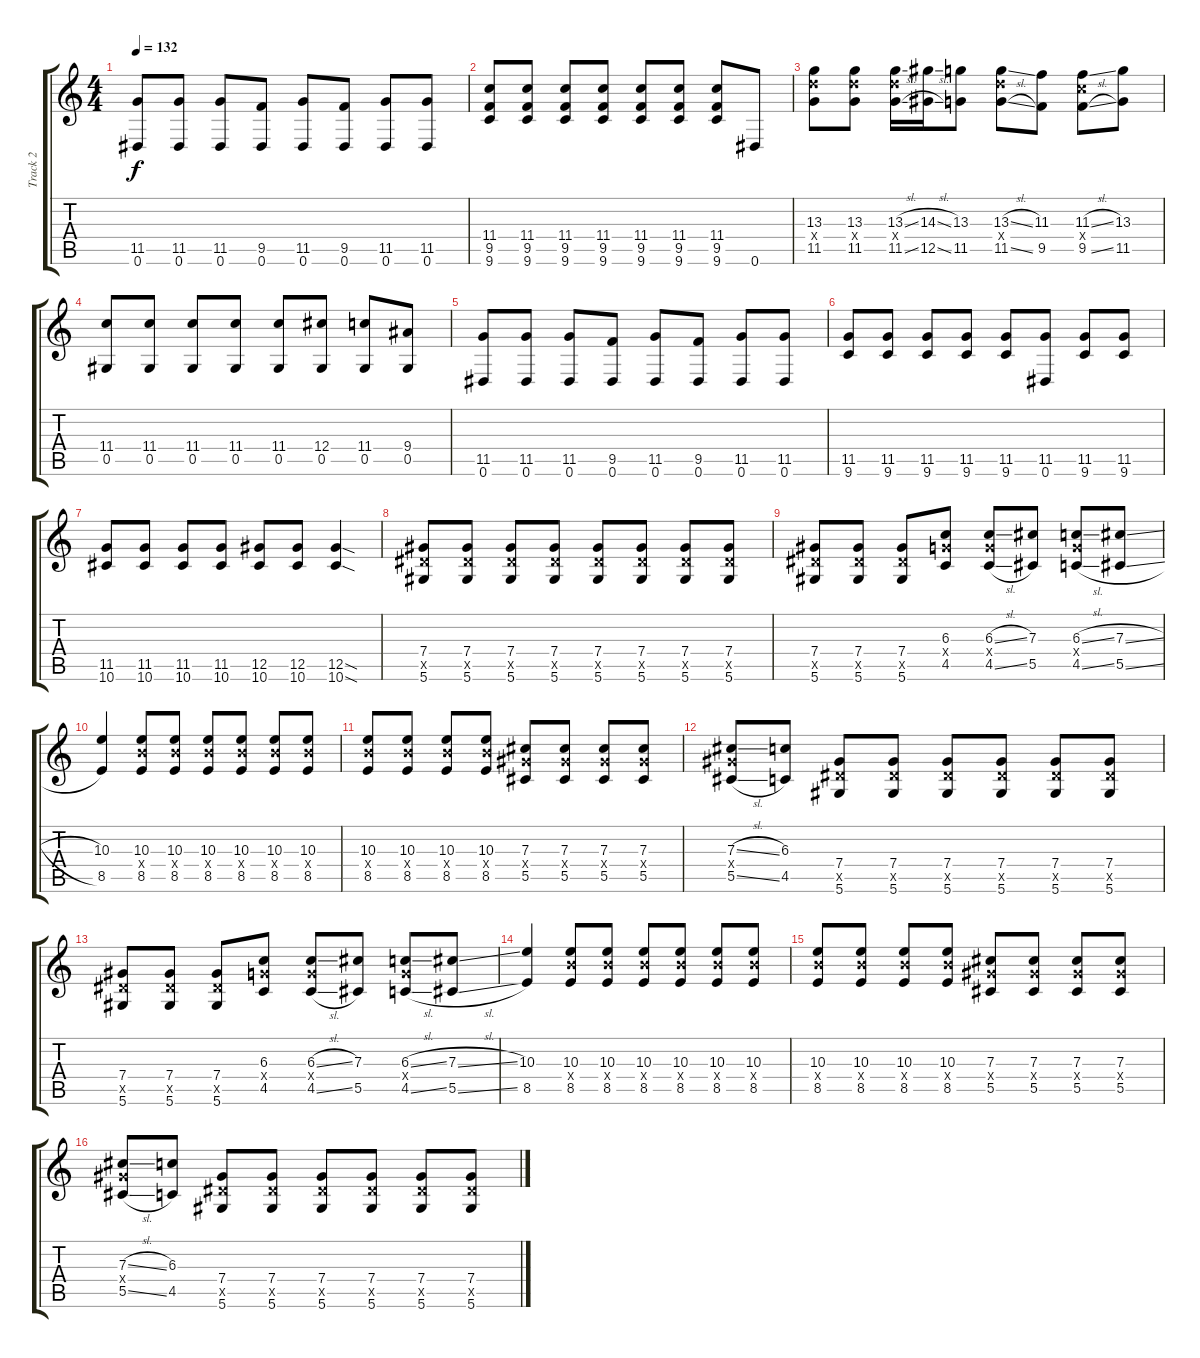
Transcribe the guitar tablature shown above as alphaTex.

\track ("Track 2" "Track 2") {instrument distortionguitar}
\staff {score tabs}
\tuning (Eb4 Bb3 Gb3 Db3 Ab2 Eb2) {hide}
\ts (4 4)
\tempo 132
\clef g2
\ks c
(11.5 0.6).8{dy f} (11.5 0.6).8 (11.5 0.6).8 (9.5 0.6).8 (11.5 0.6).8 (9.5 0.6).8 (11.5 0.6).8 (11.5 0.6).8 |
(11.4 9.5 9.6).8 (11.4 9.5 9.6).8 (11.4 9.5 9.6).8 (11.4 9.5 9.6).8 (11.4 9.5 9.6).8 (11.4 9.5 9.6).8 (11.4 9.5 9.6).8 0.6.8 |
(13.3 13.4{x} 11.5).8 (13.3 13.4{x} 11.5).8 (13.3{sl} 13.4{x} 11.5{sl}).16 (14.3{sl} 12.5{sl}).16 (13.3 11.5).8 (13.3{sl} 13.4{x} 11.5{sl}).8 (11.3 9.5).8 (11.3{sl} 11.4{x} 9.5{sl}).8 (13.3 11.5).8 |
(11.4 0.5).8 (11.4 0.5).8 (11.4 0.5).8 (11.4 0.5).8 (11.4 0.5).8 (12.4 0.5).8 (11.4 0.5).8 (9.4 0.5).8 |
(11.5 0.6).8 (11.5 0.6).8 (11.5 0.6).8 (9.5 0.6).8 (11.5 0.6).8 (9.5 0.6).8 (11.5 0.6).8 (11.5 0.6).8 |
(11.5 9.6).8 (11.5 9.6).8 (11.5 9.6).8 (11.5 9.6).8 (11.5 9.6).8 (11.5 0.6).8 (11.5 9.6).8 (11.5 9.6).8 |
(11.5 10.6).8 (11.5 10.6).8 (11.5 10.6).8 (11.5 10.6).8 (12.5 10.6).8 (12.5 10.6).8 (12.5{sod} 10.6{sod}).4 |
(7.4 7.5{x} 5.6).8 (7.4 7.5{x} 5.6).8 (7.4 7.5{x} 5.6).8 (7.4 7.5{x} 5.6).8 (7.4 7.5{x} 5.6).8 (7.4 7.5{x} 5.6).8 (7.4 7.5{x} 5.6).8 (7.4 7.5{x} 5.6).8 |
(7.4 7.5{x} 5.6).8 (7.4 7.5{x} 5.6).8 (7.4 7.5{x} 5.6).8 (6.3 6.4{x} 4.5).8 (6.3{sl} 6.4{x} 4.5{sl}).8 (7.3 5.5).8 (6.3{sl} 6.4{x} 4.5{sl}).8 (7.3{sl} 5.5{sl}).8 |
(10.3 8.5).4 (10.3 10.4{x} 8.5).8 (10.3 10.4{x} 8.5).8 (10.3 10.4{x} 8.5).8 (10.3 10.4{x} 8.5).8 (10.3 10.4{x} 8.5).8 (10.3 10.4{x} 8.5).8 |
(10.3 10.4{x} 8.5).8 (10.3 10.4{x} 8.5).8 (10.3 10.4{x} 8.5).8 (10.3 10.4{x} 8.5).8 (7.3 7.4{x} 5.5).8 (7.3 7.4{x} 5.5).8 (7.3 7.4{x} 5.5).8 (7.3 7.4{x} 5.5).8 |
(7.3{sl} 7.4{x} 5.5{sl}).8 (6.3 4.5).8 (7.4 7.5{x} 5.6).8 (7.4 7.5{x} 5.6).8 (7.4 7.5{x} 5.6).8 (7.4 7.5{x} 5.6).8 (7.4 7.5{x} 5.6).8 (7.4 7.5{x} 5.6).8 |
(7.4 7.5{x} 5.6).8 (7.4 7.5{x} 5.6).8 (7.4 7.5{x} 5.6).8 (6.3 6.4{x} 4.5).8 (6.3{sl} 6.4{x} 4.5{sl}).8 (7.3 5.5).8 (6.3{sl} 6.4{x} 4.5{sl}).8 (7.3{sl} 5.5{sl}).8 |
(10.3 8.5).4 (10.3 10.4{x} 8.5).8 (10.3 10.4{x} 8.5).8 (10.3 10.4{x} 8.5).8 (10.3 10.4{x} 8.5).8 (10.3 10.4{x} 8.5).8 (10.3 10.4{x} 8.5).8 |
(10.3 10.4{x} 8.5).8 (10.3 10.4{x} 8.5).8 (10.3 10.4{x} 8.5).8 (10.3 10.4{x} 8.5).8 (7.3 7.4{x} 5.5).8 (7.3 7.4{x} 5.5).8 (7.3 7.4{x} 5.5).8 (7.3 7.4{x} 5.5).8 |
(7.3{sl} 7.4{x} 5.5{sl}).8 (6.3 4.5).8 (7.4 7.5{x} 5.6).8 (7.4 7.5{x} 5.6).8 (7.4 7.5{x} 5.6).8 (7.4 7.5{x} 5.6).8 (7.4 7.5{x} 5.6).8 (7.4 7.5{x} 5.6).8
